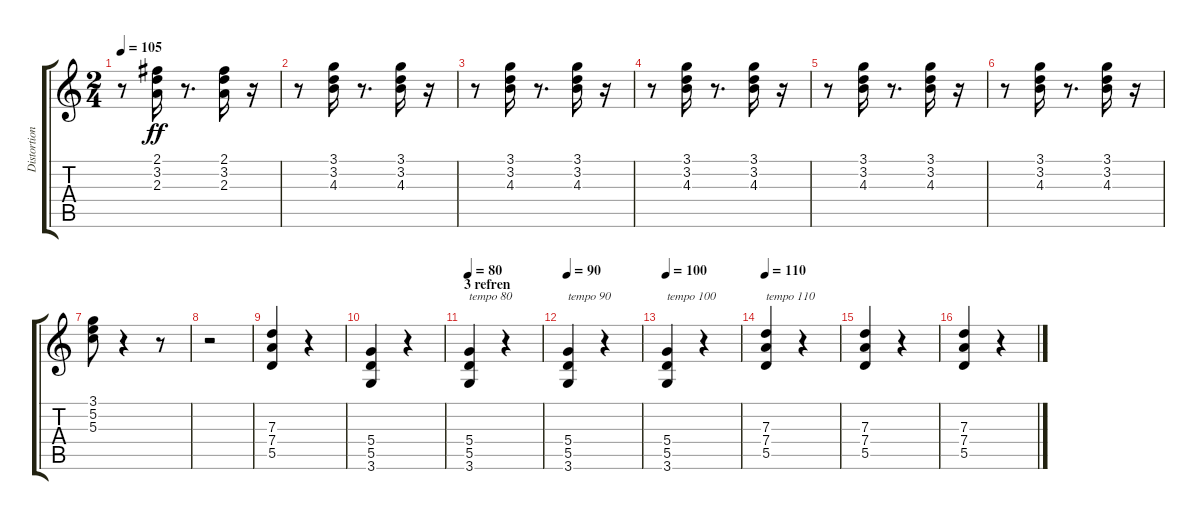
\track ("Distortion" "Distortion") {instrument distortionguitar}
\staff {score tabs}
\tuning (E4 B3 G3 D3 A2 E2) {hide}
\ts (2 4)
\tempo 105
\clef g2
\ks c
r.8{dy ff} (2.1 3.2 2.3).16 r.8{d} (2.1 3.2 2.3).16 r.16 |
r.8 (3.1 3.2 4.3).16 r.8{d} (3.1 3.2 4.3).16 r.16 |
r.8 (3.1 3.2 4.3).16 r.8{d} (3.1 3.2 4.3).16 r.16 |
r.8 (3.1 3.2 4.3).16 r.8{d} (3.1 3.2 4.3).16 r.16 |
r.8 (3.1 3.2 4.3).16 r.8{d} (3.1 3.2 4.3).16 r.16 |
r.8 (3.1 3.2 4.3).16 r.8{d} (3.1 3.2 4.3).16 r.16 |
(3.1 5.2 5.3).8 r.4 r.8 |
r.2 |
(7.3 7.4 5.5).4 r.4 |
(5.4 5.5 3.6).4 r.4 |
\section ("" "3 refren")
\tempo 80
(5.4 5.5 3.6).4{txt "tempo 80"} r.4 |
\tempo 90
(5.4 5.5 3.6).4{txt "tempo 90"} r.4 |
\tempo 100
(5.4 5.5 3.6).4{txt "tempo 100"} r.4 |
\tempo 110
(7.3 7.4 5.5).4{txt "tempo 110"} r.4 |
(7.3 7.4 5.5).4 r.4 |
(7.3 7.4 5.5).4 r.4
